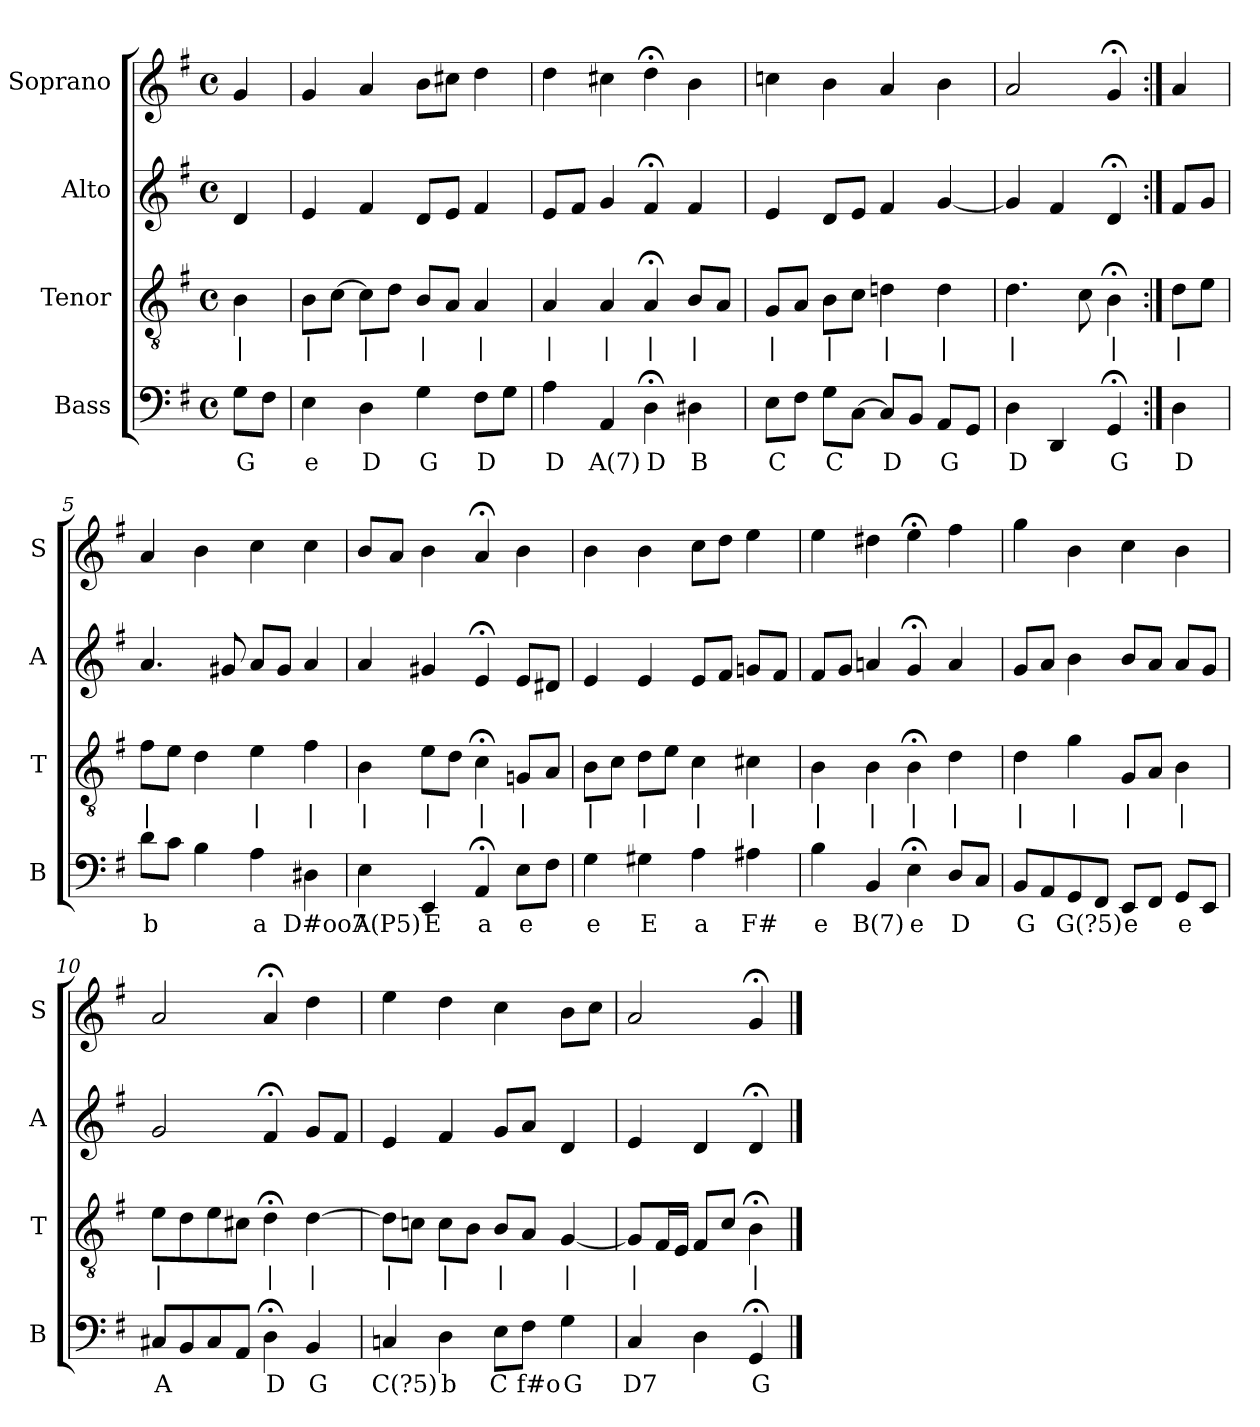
**kern	**text	**kern	**text	**kern	**kern
*part4	*part4	*part3	*part3	*part2	*part1
*staff4	*staff4	*staff3	*staff3	*staff2	*staff1
*I"Bass	*	*I"Tenor	*	*I"Alto	*I"Soprano
*I'B	*	*I'T	*	*I'A	*I'S
*clefF4	*	*clefGv2	*	*clefG2	*clefG2
*k[f#]	*	*k[f#]	*	*k[f#]	*k[f#]
*G:	*	*G:	*	*G:	*G:
*M4/4	*	*M4/4	*	*M4/4	*M4/4
*met(c)	*	*met(c)	*	*met(c)	*met(c)
*MM100	*	*MM100	*	*MM100	*MM100
=	=	=	=	=	=
8GL	G	4B	|	4d	4g
8F#J	.	.	.	.	.
=1	=1	=1	=1	=1	=1
4E	e	8BL	|	4e	4g
.	.	[8cJ	.	.	.
4D	D	8cL]	|	4f#	4a
.	.	8dJ	.	.	.
4G	G	8BL	|	8dL	8bL
.	.	8AJ	.	8eJ	8cc#XJ
8F#L	D	4A	|	4f#	4dd
8GJ	.	.	.	.	.
=2	=2	=2	=2	=2	=2
4A	D	4A	|	8eL	4dd
.	.	.	.	8f#J	.
4AA	A(7)	4A	|	4g	4cc#X
4D;<	D	4A;<	|	4f#;<	4dd;<
4D#X	B	8BL	|	4f#	4b
.	.	8AJ	.	.	.
=3	=3	=3	=3	=3	=3
8EL	C	8GL	|	4e	4ccn
8F#J	.	8AJ	.	.	.
8GL	C	8BL	|	8dL	4b
[8CJ	.	8cJ	.	8eJ	.
8CL]	D	4dn	|	4f#	4a
8BBJ	.	.	.	.	.
8AAL	G	4d	|	[4g	4b
8GGJ	.	.	.	.	.
=4	=4	=4	=4	=4	=4
4D	D	4.d	|	4g]	2a
4DD	.	.	.	4f#	.
.	.	8c	.	.	.
4GG;<	G	4B;<	|	4d;<	4g;<
=:|!	=:|!	=:|!	=:|!	=:|!	=:|!
4D	D	8dL	|	8f#L	4a
.	.	8eJ	.	8gJ	.
=5	=5	=5	=5	=5	=5
8dL	b	8f#L	|	4.a	4a
8cJ	.	8eJ	.	.	.
4B	.	4d	.	.	4b
.	.	.	.	8g#X	.
4A	a	4e	|	8aL	4cc
.	.	.	.	8g#J	.
4D#X	D#oo7	4f#	|	4a	4cc
=6	=6	=6	=6	=6	=6
4E	A(P5)	4B	|	4a	8bL
.	.	.	.	.	8aJ
4EE	E	8eL	|	4g#X	4b
.	.	8dJ	.	.	.
4AA;<	a	4c;<	|	4e;<	4a;<
8EL	e	8GnL	|	8eL	4b
8F#J	.	8AJ	.	8d#XJ	.
=7	=7	=7	=7	=7	=7
4G	e	8BL	|	4e	4b
.	.	8cJ	.	.	.
4G#X	E	8dL	|	4e	4b
.	.	8eJ	.	.	.
4A	a	4c	|	8eL	8ccL
.	.	.	.	8f#J	8ddJ
4A#X	F#	4c#X	|	8gnL	4ee
.	.	.	.	8f#J	.
=8	=8	=8	=8	=8	=8
4B	e	4B	|	8f#L	4ee
.	.	.	.	8gJ	.
4BB	B(7)	4B	|	4an	4dd#X
4E;<	e	4B;<	|	4g;<	4ee;<
8DL	D	4d	|	4a	4ff#
8CJ	.	.	.	.	.
=9	=9	=9	=9	=9	=9
8BBL	G	4d	|	8gL	4gg
8AA	.	.	.	8aJ	.
8GG	G(?5)	4g	|	4b	4b
8FF#J	.	.	.	.	.
8EEL	e	8GL	|	8bL	4cc
8FF#J	.	8AJ	.	8aJ	.
8GGL	e	4B	|	8aL	4b
8EEJ	.	.	.	8gJ	.
=10	=10	=10	=10	=10	=10
8C#XL	A	8eL	|	2g	2a
8BB	.	8d	.	.	.
8C#	.	8e	.	.	.
8AAJ	.	8c#XJ	.	.	.
4D;<	D	4d;<	|	4f#;<	4a;<
4BB	G	[4d	|	8gL	4dd
.	.	.	.	8f#J	.
=11	=11	=11	=11	=11	=11
4Cn	C(?5)	8dL]	|	4e	4ee
.	.	8cnJ	.	.	.
4D	b	8cL	|	4f#	4dd
.	.	8BJ	.	.	.
8EL	C	8BL	|	8gL	4cc
8F#J	f#o	8AJ	.	8aJ	.
4G	G	[4G	|	4d	8bL
.	.	.	.	.	8ccJ
=12	=12	=12	=12	=12	=12
4C	D7	8GL]	|	4e	2a
.	.	16F#L	.	.	.
.	.	16EJJ	.	.	.
4D	.	8F#L	.	4d	.
.	.	8cJ	.	.	.
4GG;<	G	4B;<	|	4d;<	4g;<
==	==	==	==	==	==
*-	*-	*-	*-	*-	*-
